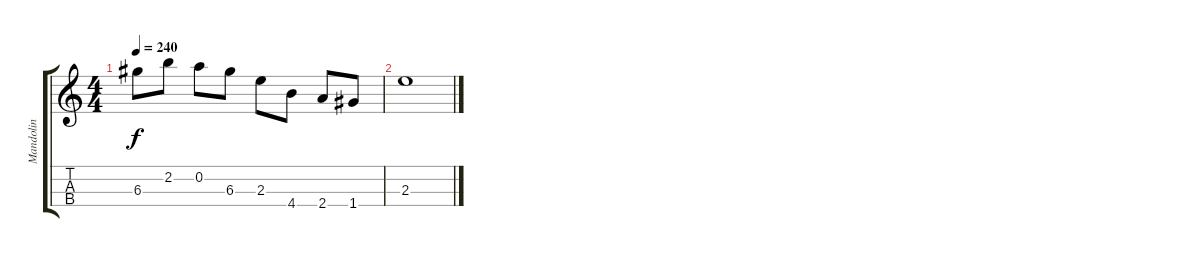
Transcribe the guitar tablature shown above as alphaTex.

\track ("Mandolin" "Mandolin") {instrument acousticguitarnylon}
\staff {score tabs}
\tuning (E5 A4 D4 G3) {hide}
\ts (4 4)
\tempo 240
\clef g2
\ks c
6.3.8{dy f} 2.2.8 0.2.8 6.3.8 2.3.8 4.4.8 2.4.8 1.4.8 |
2.3.1
